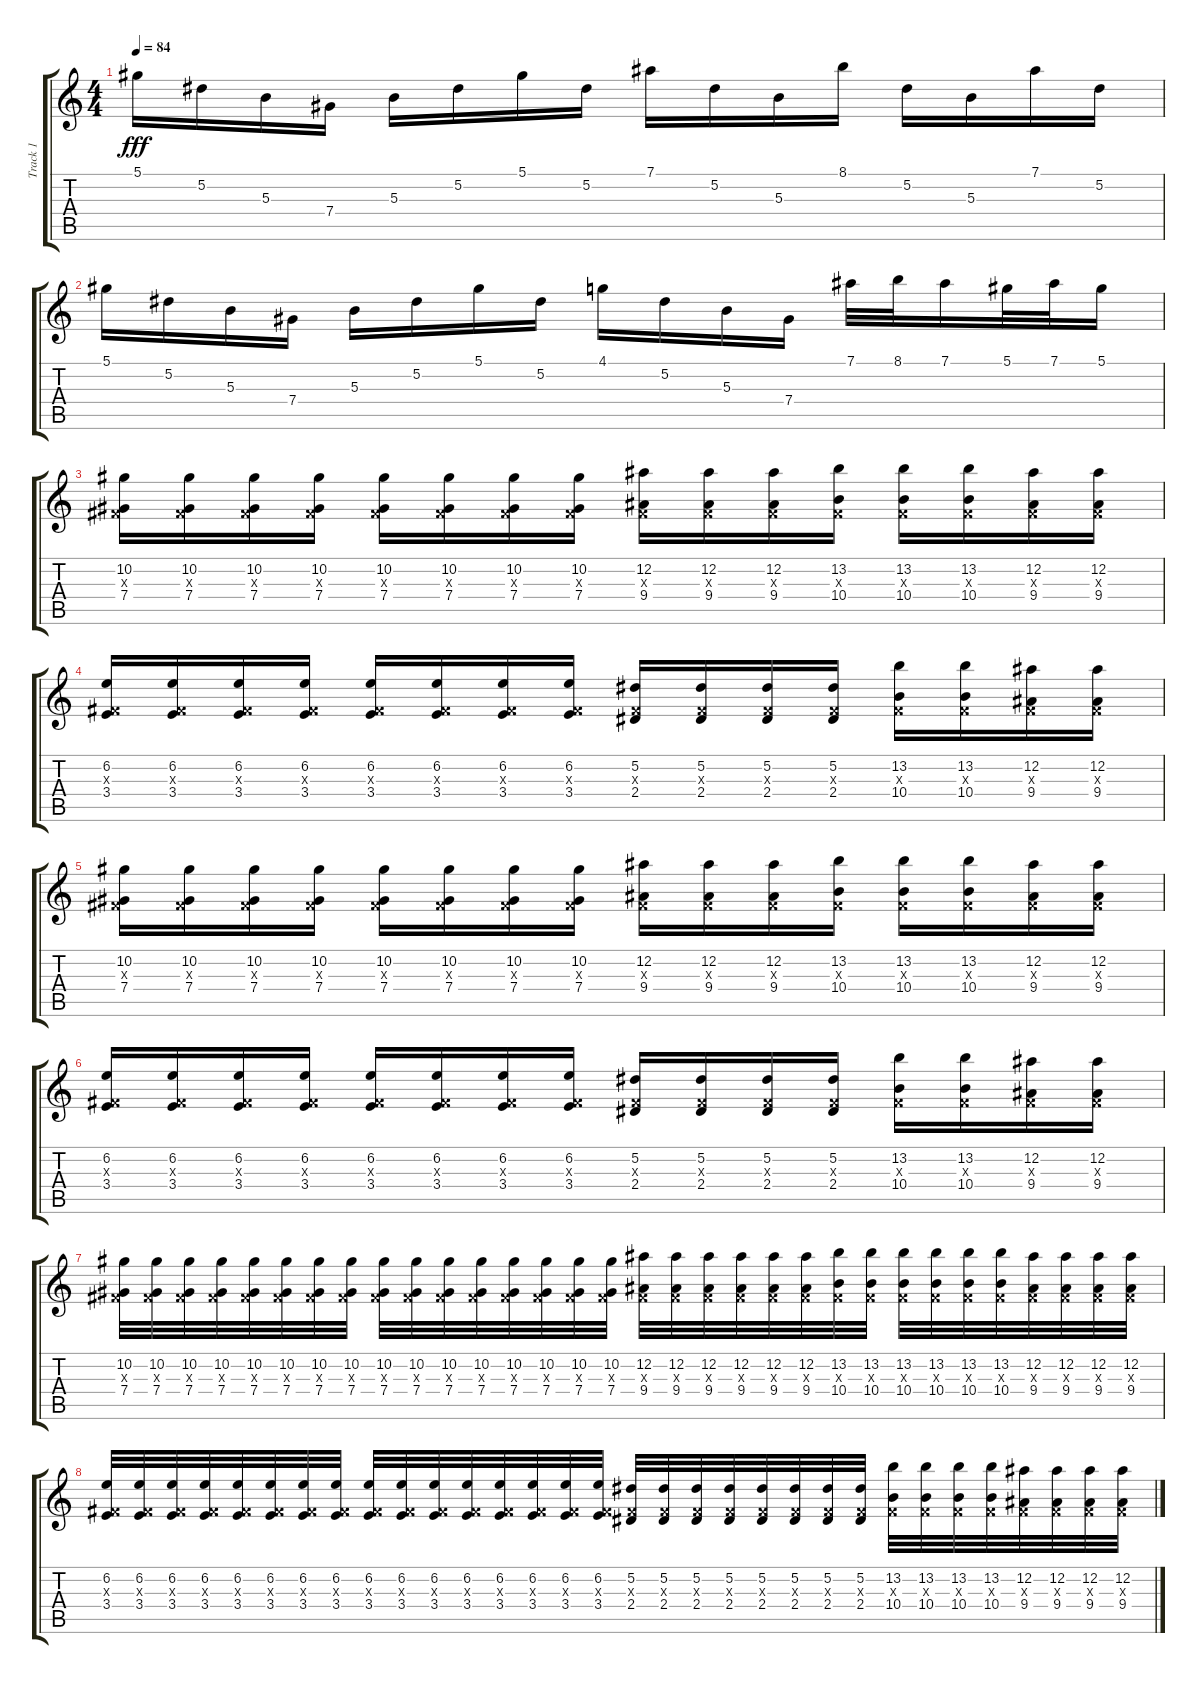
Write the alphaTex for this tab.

\track ("Track 1" "Track 1") {instrument electricguitarclean}
\staff {score tabs}
\tuning (Eb4 Bb3 Gb3 Db3 Ab2 Eb2) {hide}
\ts (4 4)
\tempo 84
\clef g2
\ks c
5.1.16{dy fff} 5.2.16 5.3.16 7.4.16 5.3.16 5.2.16 5.1.16 5.2.16 7.1.16 5.2.16 5.3.16 8.1.16 5.2.16 5.3.16 7.1.16 5.2.16 |
5.1.16 5.2.16 5.3.16 7.4.16 5.3.16 5.2.16 5.1.16 5.2.16 4.1.16 5.2.16 5.3.16 7.4.16 7.1.32 8.1.32 7.1.16 5.1.32 7.1.32 5.1.16 |
(10.2 0.3{x} 7.4).16{instrument distortionguitar} (10.2 0.3{x} 7.4).16 (10.2 0.3{x} 7.4).16 (10.2 0.3{x} 7.4).16 (10.2 0.3{x} 7.4).16 (10.2 0.3{x} 7.4).16 (10.2 0.3{x} 7.4).16 (10.2 0.3{x} 7.4).16 (12.2 0.3{x} 9.4).16 (12.2 0.3{x} 9.4).16 (12.2 0.3{x} 9.4).16 (13.2 0.3{x} 10.4).16 (13.2 0.3{x} 10.4).16 (13.2 0.3{x} 10.4).16 (12.2 0.3{x} 9.4).16 (12.2 0.3{x} 9.4).16 |
(6.2 0.3{x} 3.4).16 (6.2 0.3{x} 3.4).16 (6.2 0.3{x} 3.4).16 (6.2 0.3{x} 3.4).16 (6.2 0.3{x} 3.4).16 (6.2 0.3{x} 3.4).16 (6.2 0.3{x} 3.4).16 (6.2 0.3{x} 3.4).16 (5.2 0.3{x} 2.4).16 (5.2 0.3{x} 2.4).16 (5.2 0.3{x} 2.4).16 (5.2 0.3{x} 2.4).16 (13.2 0.3{x} 10.4).16 (13.2 0.3{x} 10.4).16 (12.2 0.3{x} 9.4).16 (12.2 0.3{x} 9.4).16 |
(10.2 0.3{x} 7.4).16{instrument distortionguitar} (10.2 0.3{x} 7.4).16 (10.2 0.3{x} 7.4).16 (10.2 0.3{x} 7.4).16 (10.2 0.3{x} 7.4).16 (10.2 0.3{x} 7.4).16 (10.2 0.3{x} 7.4).16 (10.2 0.3{x} 7.4).16 (12.2 0.3{x} 9.4).16 (12.2 0.3{x} 9.4).16 (12.2 0.3{x} 9.4).16 (13.2 0.3{x} 10.4).16 (13.2 0.3{x} 10.4).16 (13.2 0.3{x} 10.4).16 (12.2 0.3{x} 9.4).16 (12.2 0.3{x} 9.4).16 |
(6.2 0.3{x} 3.4).16 (6.2 0.3{x} 3.4).16 (6.2 0.3{x} 3.4).16 (6.2 0.3{x} 3.4).16 (6.2 0.3{x} 3.4).16 (6.2 0.3{x} 3.4).16 (6.2 0.3{x} 3.4).16 (6.2 0.3{x} 3.4).16 (5.2 0.3{x} 2.4).16 (5.2 0.3{x} 2.4).16 (5.2 0.3{x} 2.4).16 (5.2 0.3{x} 2.4).16 (13.2 0.3{x} 10.4).16 (13.2 0.3{x} 10.4).16 (12.2 0.3{x} 9.4).16 (12.2 0.3{x} 9.4).16 |
(10.2 0.3{x} 7.4).32 (10.2 0.3{x} 7.4).32 (10.2 0.3{x} 7.4).32 (10.2 0.3{x} 7.4).32 (10.2 0.3{x} 7.4).32 (10.2 0.3{x} 7.4).32 (10.2 0.3{x} 7.4).32 (10.2 0.3{x} 7.4).32 (10.2 0.3{x} 7.4).32 (10.2 0.3{x} 7.4).32 (10.2 0.3{x} 7.4).32 (10.2 0.3{x} 7.4).32 (10.2 0.3{x} 7.4).32 (10.2 0.3{x} 7.4).32 (10.2 0.3{x} 7.4).32 (10.2 0.3{x} 7.4).32 (12.2 0.3{x} 9.4).32 (12.2 0.3{x} 9.4).32 (12.2 0.3{x} 9.4).32 (12.2 0.3{x} 9.4).32 (12.2 0.3{x} 9.4).32 (12.2 0.3{x} 9.4).32 (13.2 0.3{x} 10.4).32 (13.2 0.3{x} 10.4).32 (13.2 0.3{x} 10.4).32 (13.2 0.3{x} 10.4).32 (13.2 0.3{x} 10.4).32 (13.2 0.3{x} 10.4).32 (12.2 0.3{x} 9.4).32 (12.2 0.3{x} 9.4).32 (12.2 0.3{x} 9.4).32 (12.2 0.3{x} 9.4).32 |
(6.2 0.3{x} 3.4).32 (6.2 0.3{x} 3.4).32 (6.2 0.3{x} 3.4).32 (6.2 0.3{x} 3.4).32 (6.2 0.3{x} 3.4).32 (6.2 0.3{x} 3.4).32 (6.2 0.3{x} 3.4).32 (6.2 0.3{x} 3.4).32 (6.2 0.3{x} 3.4).32 (6.2 0.3{x} 3.4).32 (6.2 0.3{x} 3.4).32 (6.2 0.3{x} 3.4).32 (6.2 0.3{x} 3.4).32 (6.2 0.3{x} 3.4).32 (6.2 0.3{x} 3.4).32 (6.2 0.3{x} 3.4).32 (5.2 0.3{x} 2.4).32 (5.2 0.3{x} 2.4).32 (5.2 0.3{x} 2.4).32 (5.2 0.3{x} 2.4).32 (5.2 0.3{x} 2.4).32 (5.2 0.3{x} 2.4).32 (5.2 0.3{x} 2.4).32 (5.2 0.3{x} 2.4).32 (13.2 0.3{x} 10.4).32 (13.2 0.3{x} 10.4).32 (13.2 0.3{x} 10.4).32 (13.2 0.3{x} 10.4).32 (12.2 0.3{x} 9.4).32 (12.2 0.3{x} 9.4).32 (12.2 0.3{x} 9.4).32 (12.2 0.3{x} 9.4).32
